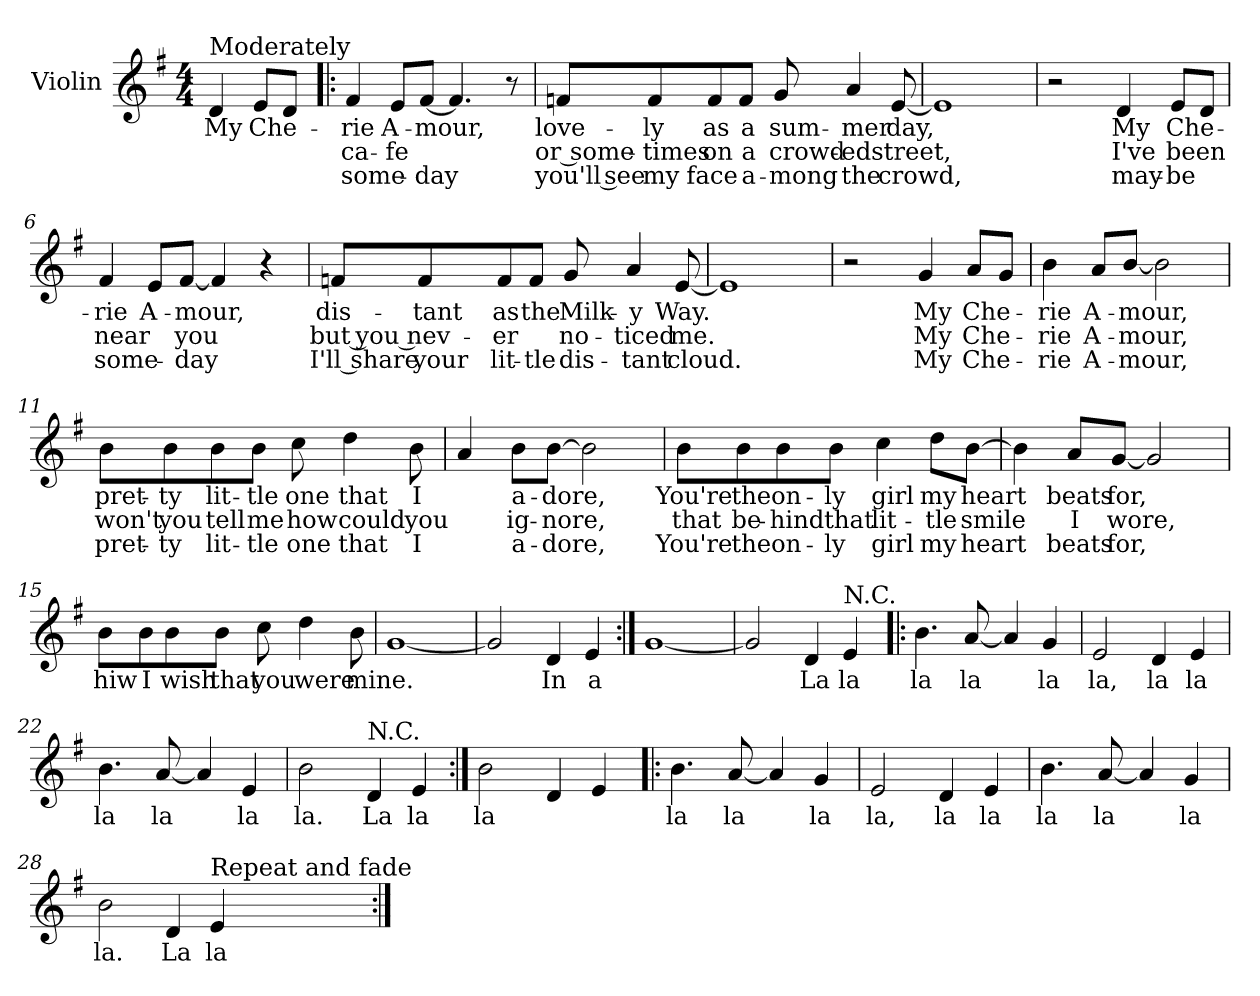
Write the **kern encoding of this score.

**kern	**text	**text	**text
*part1	*part1	*part1	*part1
*staff1	*staff1	*staff1	*staff1
*I"Violin	*	*	*
*I'Vln	*	*	*
*clefG2	*	*	*
*k[f#]	*	*	*
*G:	*	*	*
*M4/4	*	*	*
=1	=1	=1	=1
!LO:TX:a:t=Moderately	!	!	!
4d/	My	.	.
8e/L	Che-	.	.
8d/J	.	.	.
=2!|:	=2!|:	=2!|:	=2!|:
4f#/	-rie	ca-	some-
8e/L	A-	-fe	.
[8f#/J	-mour,	.	-day
4.f#/]	.	.	.
8r	.	.	.
=3	=3	=3	=3
8fn/L	love-	or some-	you'll see
8f/	-ly	-times	my
8f/	as	on	face
8f/J	a	a	a-
8g/	sum-	crowd-	-mong
4a/	-mer	-ed	the
[8e/	day,	street,	crowd,
=4	=4	=4	=4
1e]	.	.	.
!!LO:LB:g=z
=5	=5	=5	=5
2r	.	.	.
4d/	My	I've	may-
8e/L	Che-	been	-be
8d/J	.	.	.
=6	=6	=6	=6
4f#/	-rie	near	some-
8e/L	A-	.	.
[8f#/J	-mour,	you	-day
4f#/]	.	.	.
4r	.	.	.
=7	=7	=7	=7
8fn/L	dis-	but you nev-	I'll share
8f/	-tant	.	your
8f/	as	-er	lit-
8f/J	the	.	-tle
8g/	Milk-	no-	dis-
4a/	-y	-ticed	-tant
[8e/	Way.	me.	cloud.
=8	=8	=8	=8
1e]	.	.	.
!!LO:LB:g=z
=9	=9	=9	=9
2r	.	.	.
4g/	My	My	My
8a/L	Che-	Che-	Che-
8g/J	.	.	.
=10	=10	=10	=10
4b\	-rie	-rie	-rie
8a/L	A-	A-	A-
[8b/J	-mour,	-mour,	-mour,
2b\]	.	.	.
=11	=11	=11	=11
8b\L	pret-	won't	pret-
8b\	-ty	you	-ty
8b\	lit-	tell	lit-
8b\J	-tle	me	-tle
8cc\	one	how	one
4dd\	that	could	that
8b\	I	you	I
=12	=12	=12	=12
4a/	.	.	.
8b\L	a-	ig-	a-
[8b\J	-dore,	-nore,	-dore,
2b\]	.	.	.
!!LO:LB:g=z
=13	=13	=13	=13
8b\L	You're	that	You're
8b\	the	be-	the
8b\	on-	-hind	on-
8b\J	-ly	that	-ly
4cc\	girl	lit-	girl
8dd\L	my	-tle	my
[8b\J	heart	smile	heart
=14	=14	=14	=14
4b\]	.	.	.
8a/L	beats	I	beats
[8g/J	for,	wore,	for,
2g/]	.	.	.
=15	=15	=15	=15
8b\L	hiw	.	.
8b\	I	.	.
8b\	wish	.	.
8b\J	that	.	.
8cc\	you	.	.
4dd\	were	.	.
8b\	mine.	.	.
!!LO:LB:g=z
=16	=16	=16	=16
[1g	.	.	.
=17	=17	=17	=17
2g/]	.	.	.
4d/	In	.	.
4e/	a	.	.
=18:|!	=18:|!	=18:|!	=18:|!
[1g	.	.	.
=19	=19	=19	=19
2g/]	.	.	.
4d/	La	.	.
!LO:TX:a:t=N.C.	!	!	!
4e/	la	.	.
=20!|:	=20!|:	=20!|:	=20!|:
4.b\	la	.	.
[8a/	la	.	.
4a/]	.	.	.
4g/	la	.	.
!!LO:LB:g=z
=21	=21	=21	=21
2e/	la,	.	.
4d/	la	.	.
4e/	la	.	.
=22	=22	=22	=22
4.b\	la	.	.
[8a/	la	.	.
4a/]	.	.	.
4e/	la	.	.
=23	=23	=23	=23
2b\	la.	.	.
!LO:TX:a:t=N.C.	!	!	!
4d/	La	.	.
4e/	la	.	.
=24:|!	=24:|!	=24:|!	=24:|!
2b\	la	.	.
4d/	.	.	.
4e/	.	.	.
!!LO:LB:g=z
=25!|:	=25!|:	=25!|:	=25!|:
4.b\	la	.	.
[8a/	la	.	.
4a/]	.	.	.
4g/	la	.	.
=26	=26	=26	=26
2e/	la,	.	.
4d/	la	.	.
4e/	la	.	.
=27	=27	=27	=27
4.b\	la	.	.
[8a/	la	.	.
4a/]	.	.	.
4g/	la	.	.
=28	=28	=28	=28
2b\	la.	.	.
4d/	La	.	.
!LO:TX:a:t=Repeat and fade	!	!	!
4e/	la	.	.
=:|!	=:|!	=:|!	=:|!
*-	*-	*-	*-
